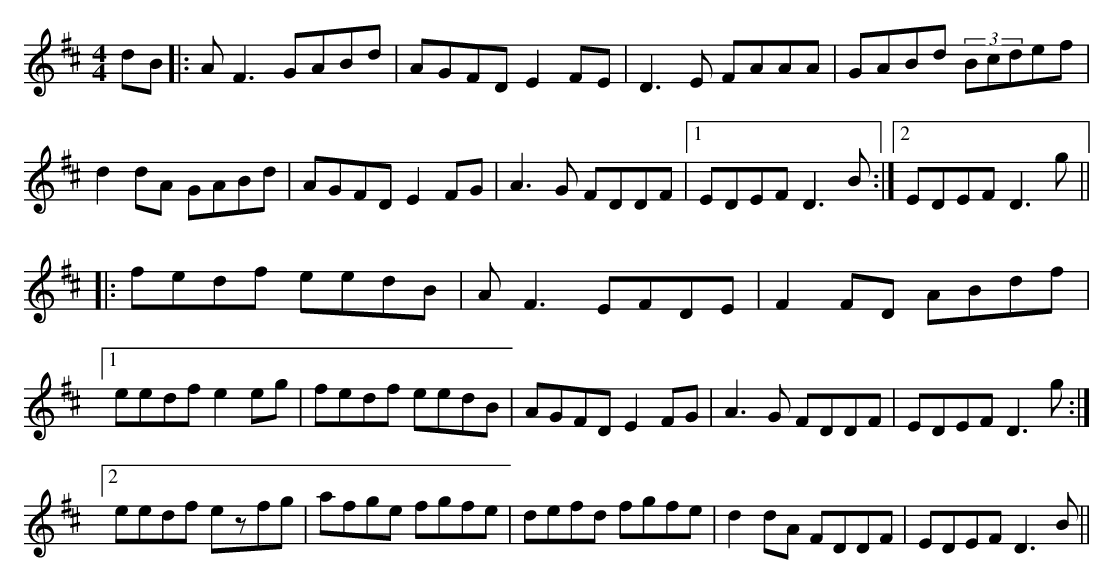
X:1
M:4/4
K:D
dB|:AF3 GABd|AGFD E2FE|D3E FAAA|GABd (3Bcdef|
d2dA GABd|AGFD E2FG|A3G FDDF|1 EDEF D3B:|2 EDEF D3g||
|:fedf eedB|AF3 EFDE|F2FD ABdf|
[1 eedf e2eg|fedf eedB|AGFD E2FG|A3G FDDF|EDEF D3g:|
[2 eedf ezfg|afge fgfe|defd fgfe|d2dA FDDF|EDEF D3B||
